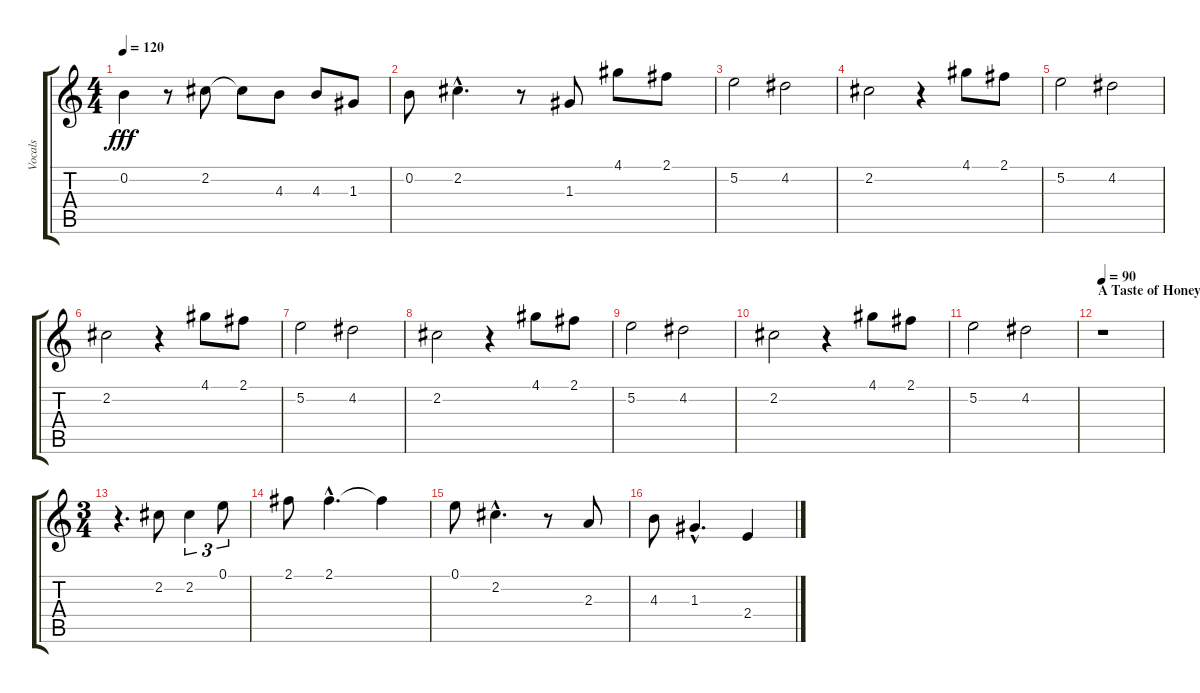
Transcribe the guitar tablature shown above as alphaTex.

\track ("Vocals" "Vocals") {instrument acousticguitarnylon}
\staff {score tabs}
\tuning (E4 B3 G3 D3 A2 E2) {hide}
\ts (4 4)
\tempo 120
\clef g2
\ks c
0.2.4{dy fff} r.8 2.2.8{txt " "} 2.2{t}.8 4.3.8{txt " "} 4.3.8 1.3.8 |
0.2.8{txt " "} 2.2{hac}.4{d} r.8 1.3.8{txt " "} 4.1.8 2.1.8 |
5.2.2 4.2.2 |
2.2.2 r.4 4.1.8{txt " "} 2.1.8 |
5.2.2 4.2.2 |
2.2.2 r.4 4.1.8{txt " "} 2.1.8 |
5.2.2 4.2.2 |
2.2.2{volume 0} r.4 4.1.8{txt " "} 2.1.8 |
5.2.2 4.2.2 |
2.2.2 r.4 4.1.8{txt " "} 2.1.8 |
5.2.2 4.2.2 |
\section ("" "A Taste of Honey")
\tempo 90
r.1{volume 16 balance 0 instrument altosax} |
\ts (3 4)
r.4{d} 2.2.8{txt " "} 2.2.4{tu (3 2) txt " "} 0.1.8{tu (3 2) txt " "} |
2.1.8{txt " "} 2.1{hac}.4{d} 2.1{t}.4 |
0.1.8{txt " "} 2.2{hac}.4{d} r.8 2.3.8{txt " "} |
4.3.8{txt " "} 1.3{hac}.4{d} 2.4.4{txt " "}
